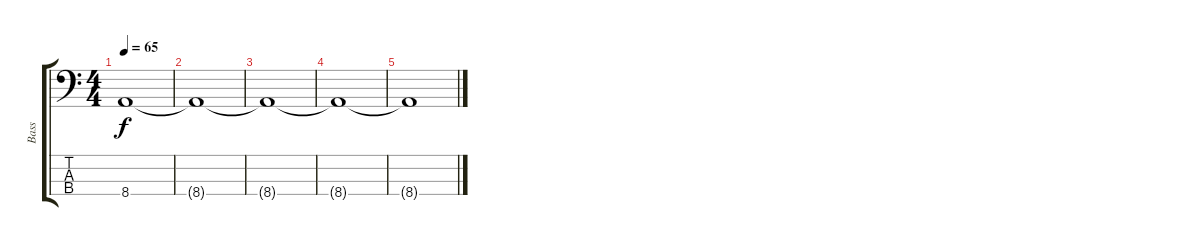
\track ("Bass" "Bass") {instrument electricbasspick}
\staff {score tabs}
\tuning (Gb2 Db2 Ab1 Db1) {hide}
\ts (4 4)
\tempo 65
\clef f4
\ks c
8.4{t}.1{dy f} |
8.4{t}.1{volume 0} |
8.4{t}.1 |
8.4{t}.1 |
8.4{t}.1
